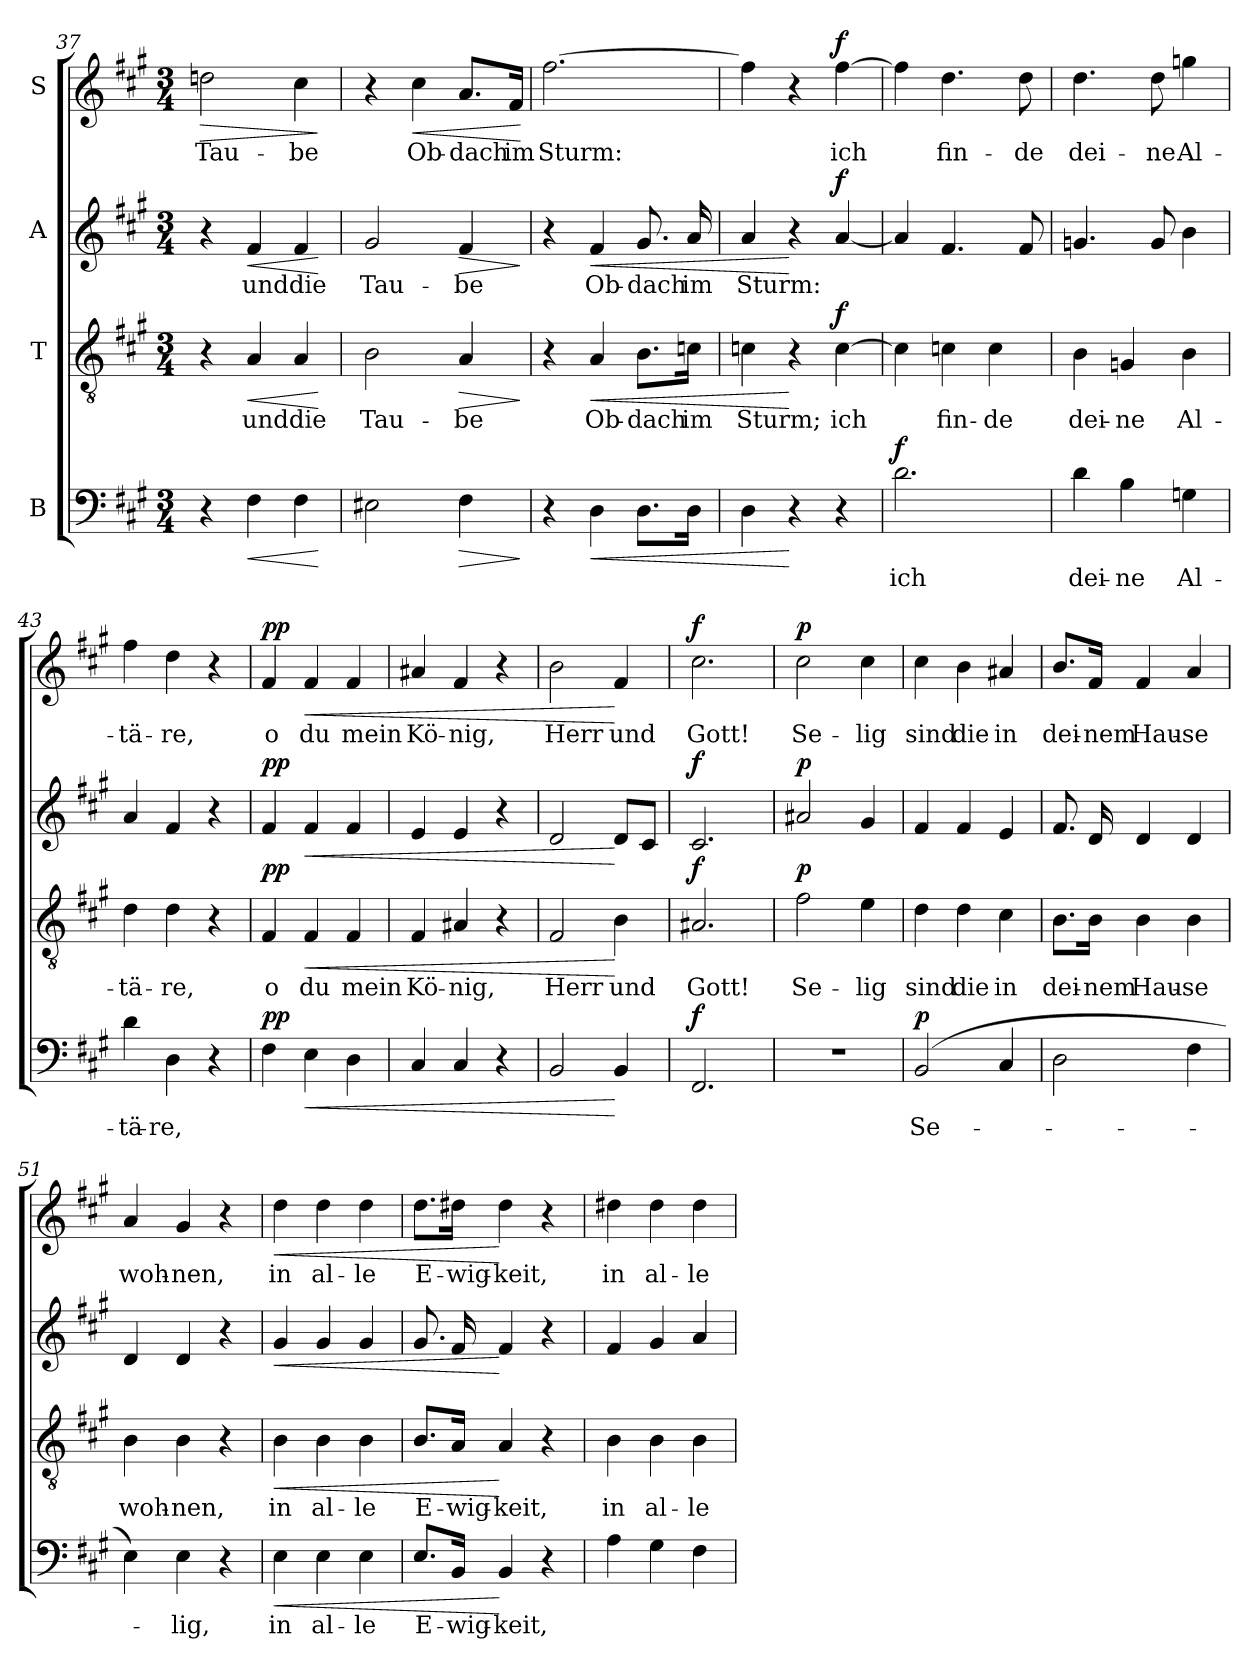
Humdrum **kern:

**kern	**text	**dynam	**kern	**text	**dynam	**kern	**text	**dynam	**kern	**text	**dynam
*part4	*part4	*part4	*part3	*part3	*part3	*part2	*part2	*part2	*part1	*part1	*part1
*staff4	*staff4	*staff4	*staff3	*staff3	*staff3	*staff2	*staff2	*staff2	*staff1	*staff1	*staff1
*I"B	*	*	*I"T	*	*	*I"A	*	*	*I"S	*	*
!!LO:LB:g=z
*clefF4	*	*	*clefGv2	*	*	*clefG2	*	*	*clefG2	*	*
*k[f#c#g#]	*	*	*k[f#c#g#]	*	*	*k[f#c#g#]	*	*	*k[f#c#g#]	*	*
*A:	*	*	*A:	*	*	*A:	*	*	*A:	*	*
*M3/4	*	*	*M3/4	*	*	*M3/4	*	*	*M3/4	*	*
=37	=37	=37	=37	=37	=37	=37	=37	=37	=37	=37	=37
!	!	!	!	!	!	!	!	!	!	!	!LO:HP:b
4r	.	.	4r	.	.	4r	.	.	2ddn\	Tau-	>
!	!	!LO:HP:b	!	!	!LO:HP:b	!	!	!LO:HP:b	!	!	!
4F#\	.	<	4A/	und	<	4f#/	und	<	.	.	.
4F#\	.	.	4A/	die	.	4f#/	die	.	4cc#\	-be	.
.	.	[	.	.	[	.	.	[	.	.	]
=38	=38	=38	=38	=38	=38	=38	=38	=38	=38	=38	=38
2E#X\	.	.	2B\	Tau-	.	2g#/	Tau-	.	4r	.	.
!	!	!	!	!	!	!	!	!	!	!	!LO:HP:b
.	.	.	.	.	.	.	.	.	4cc#\	Ob-	<
!	!	!LO:HP:b	!	!	!LO:HP:b	!	!	!LO:HP:b	!	!	!
4F#\	.	>	4A/	-be	>	4f#/	-be	>	8.a/L	-dach	.
.	.	.	.	.	.	.	.	.	16f#/Jk	im	.
.	.	]	.	.	]	.	.	]	.	.	[
=39	=39	=39	=39	=39	=39	=39	=39	=39	=39	=39	=39
4r	.	.	4r	.	.	4r	.	.	[2.ff#\	Sturm:	.
!	!	!LO:HP:b	!	!	!LO:HP:b	!	!	!LO:HP:b	!	!	!
4D\	.	<	4A/	Ob-	<	4f#/	Ob-	<	.	.	.
8.D\L	.	.	8.B\L	-dach	.	8.g#/	-dach	.	.	.	.
16D\Jk	.	.	16cn\Jk	im	.	16a/	im	.	.	.	.
=40	=40	=40	=40	=40	=40	=40	=40	=40	=40	=40	=40
4D\	.	.	4cn\	Sturm;	.	4a/	Sturm:	.	4ff#\]	.	.
4r	.	[	4r	.	[	4r	.	[	4r	.	.
!	!	!	!	!	!LO:DY:a	!	!	!LO:DY:a	!	!	!LO:DY:a
4r	.	.	[4c\	ich	f	[4a/	.	f	[4ff#\	ich	f
=41	=41	=41	=41	=41	=41	=41	=41	=41	=41	=41	=41
!	!	!LO:DY:a	!	!	!	!	!	!	!	!	!
2.d\	ich	f	4c\]	.	.	4a/]	.	.	4ff#\]	.	.
.	.	.	4cn\	fin-	.	4.f#/	.	.	4.dd\	fin-	.
.	.	.	4c\	-de	.	.	.	.	.	.	.
.	.	.	.	.	.	8f#/	.	.	8dd\	-de	.
!!LO:LB:g=z
=42	=42	=42	=42	=42	=42	=42	=42	=42	=42	=42	=42
4d\	dei-	.	4B\	dei-	.	4.gn/	.	.	4.dd\	dei-	.
4B\	-ne	.	4Gn/	-ne	.	.	.	.	.	.	.
.	.	.	.	.	.	8g/	.	.	8dd\	-ne	.
4Gn\	Al-	.	4B\	Al-	.	4b\	.	.	4ggn\	Al-	.
=43	=43	=43	=43	=43	=43	=43	=43	=43	=43	=43	=43
4d\	-tä-	.	4d\	-tä-	.	4a/	.	.	4ff#\	-tä-	.
4D\	-re,	.	4d\	-re,	.	4f#/	.	.	4dd\	-re,	.
4r	.	.	4r	.	.	4r	.	.	4r	.	.
=44	=44	=44	=44	=44	=44	=44	=44	=44	=44	=44	=44
!	!	!LO:DY:a	!	!	!LO:DY:a	!	!	!LO:DY:a	!	!	!LO:DY:a
4F#\	.	pp	4F#/	o	pp	4f#/	.	pp	4f#/	o	pp
!	!	!LO:HP:b	!	!	!LO:HP:b	!	!	!LO:HP:b	!	!	!LO:HP:b
4E\	.	<	4F#/	du	<	4f#/	.	<	4f#/	du	<
4D\	.	.	4F#/	mein	.	4f#/	.	.	4f#/	mein	.
=45	=45	=45	=45	=45	=45	=45	=45	=45	=45	=45	=45
4C#/	.	.	4F#/	Kö-	.	4e/	.	.	4a#X/	Kö-	.
4C#/	.	.	4A#X/	-nig,	.	4e/	.	.	4f#/	-nig,	.
4r	.	.	4r	.	.	4r	.	.	4r	.	.
=46	=46	=46	=46	=46	=46	=46	=46	=46	=46	=46	=46
2BB/	.	.	2F#/	Herr	.	2d/	.	.	2b\	Herr	.
4BB/	.	[	4B\	und	[	8d/L	.	[	4f#/	und	[
.	.	.	.	.	.	8c#/J	.	.	.	.	.
!!LO:LB:g=z
=47	=47	=47	=47	=47	=47	=47	=47	=47	=47	=47	=47
!	!	!LO:DY:a	!	!	!LO:DY:a	!	!	!LO:DY:a	!	!	!LO:DY:a
2.FF#/	.	f	2.A#X/	Gott!	f	2.c#/	.	f	2.cc#\	Gott!	f
=48	=48	=48	=48	=48	=48	=48	=48	=48	=48	=48	=48
!	!	!	!	!	!LO:DY:a	!	!	!LO:DY:a	!	!	!LO:DY:a
2.r	.	.	2f#\	Se-	p	2a#X/	.	p	2cc#\	Se-	p
.	.	.	4e\	-lig	.	4g#/	.	.	4cc#\	-lig	.
=49	=49	=49	=49	=49	=49	=49	=49	=49	=49	=49	=49
!	!	!LO:DY:a	!	!	!	!	!	!	!	!	!
(>2BB/	Se-	p	4d\	sind	.	4f#/	.	.	4cc#\	sind	.
.	.	.	4d\	die	.	4f#/	.	.	4b\	die	.
4C#/	.	.	4c#\	in	.	4e/	.	.	4a#X/	in	.
=50	=50	=50	=50	=50	=50	=50	=50	=50	=50	=50	=50
2D\	.	.	8.B\L	dei-	.	8.f#/	.	.	8.b/L	dei-	.
.	.	.	16B\Jk	-nem	.	16d/	.	.	16f#/Jk	-nem	.
.	.	.	4B\	Hau-	.	4d/	.	.	4f#/	Hau-	.
4F#\	.	.	4B\	-se	.	4d/	.	.	4a/	-se	.
=51	=51	=51	=51	=51	=51	=51	=51	=51	=51	=51	=51
4E\)	.	.	4B\	woh-	.	4d/	.	.	4a/	woh-	.
4E\	-lig,	.	4B\	-nen,	.	4d/	.	.	4g#/	-nen,	.
4r	.	.	4r	.	.	4r	.	.	4r	.	.
!!LO:PB:g=z
=52	=52	=52	=52	=52	=52	=52	=52	=52	=52	=52	=52
!	!	!LO:HP:b	!	!	!LO:HP:b	!	!	!LO:HP:b	!	!	!LO:HP:b
4E\	in	<	4B\	in	<	4g#/	.	<	4dd\	in	<
4E\	al-	.	4B\	al-	.	4g#/	.	.	4dd\	al-	.
4E\	-le	.	4B\	-le	.	4g#/	.	.	4dd\	-le	.
=53	=53	=53	=53	=53	=53	=53	=53	=53	=53	=53	=53
8.E/L	E-	.	8.B/L	E-	.	8.g#/	.	.	8.dd\L	E-	.
16BB/Jk	-wig-	.	16A/Jk	-wig-	.	16f#/	.	.	16dd#X\Jk	-wig-	.
4BB/	-keit,	[	4A/	-keit,	[	4f#/	.	[	4dd#\	-keit,	[
4r	.	.	4r	.	.	4r	.	.	4r	.	.
=54	=54	=54	=54	=54	=54	=54	=54	=54	=54	=54	=54
4A\	.	.	4B\	in	.	4f#/	.	.	4dd#X\	in	.
4G#\	.	.	4B\	al-	.	4g#/	.	.	4dd#\	al-	.
4F#\	.	.	4B\	-le	.	4a/	.	.	4dd#\	-le	.
=	=	=	=	=	=	=	=	=	=	=	=
*-	*-	*-	*-	*-	*-	*-	*-	*-	*-	*-	*-
